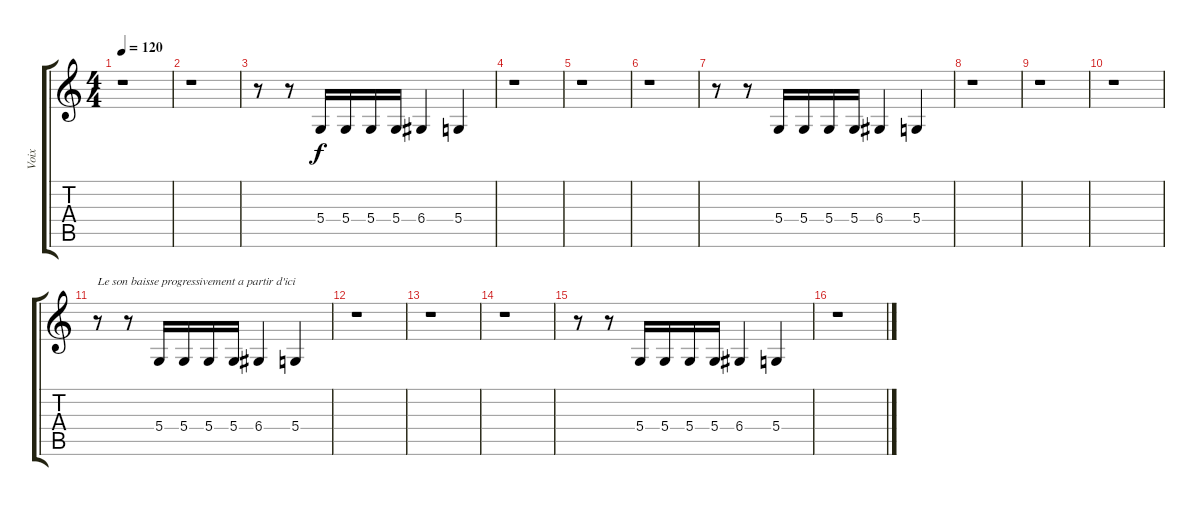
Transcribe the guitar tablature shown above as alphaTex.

\track ("Voix" "Voix") {instrument cello}
\staff {score tabs}
\tuning (E4 B3 G3 D3 A2 E2) {hide}
\ts (4 4)
\tempo 120
\clef g2
\ks c
r.1{dy f} |
r.1 |
r.8 r.8 5.4.16 5.4.16 5.4.16 5.4.16 6.4.4 5.4.4 |
r.1 |
r.1 |
r.1 |
r.8 r.8 5.4.16 5.4.16 5.4.16 5.4.16 6.4.4 5.4.4 |
r.1 |
r.1 |
r.1 |
r.8{txt "Le son baisse progressivement a partir d'ici"} r.8 5.4.16 5.4.16 5.4.16 5.4.16 6.4.4 5.4.4 |
r.1 |
r.1 |
r.1 |
r.8 r.8 5.4.16 5.4.16 5.4.16 5.4.16 6.4.4 5.4.4 |
r.1
